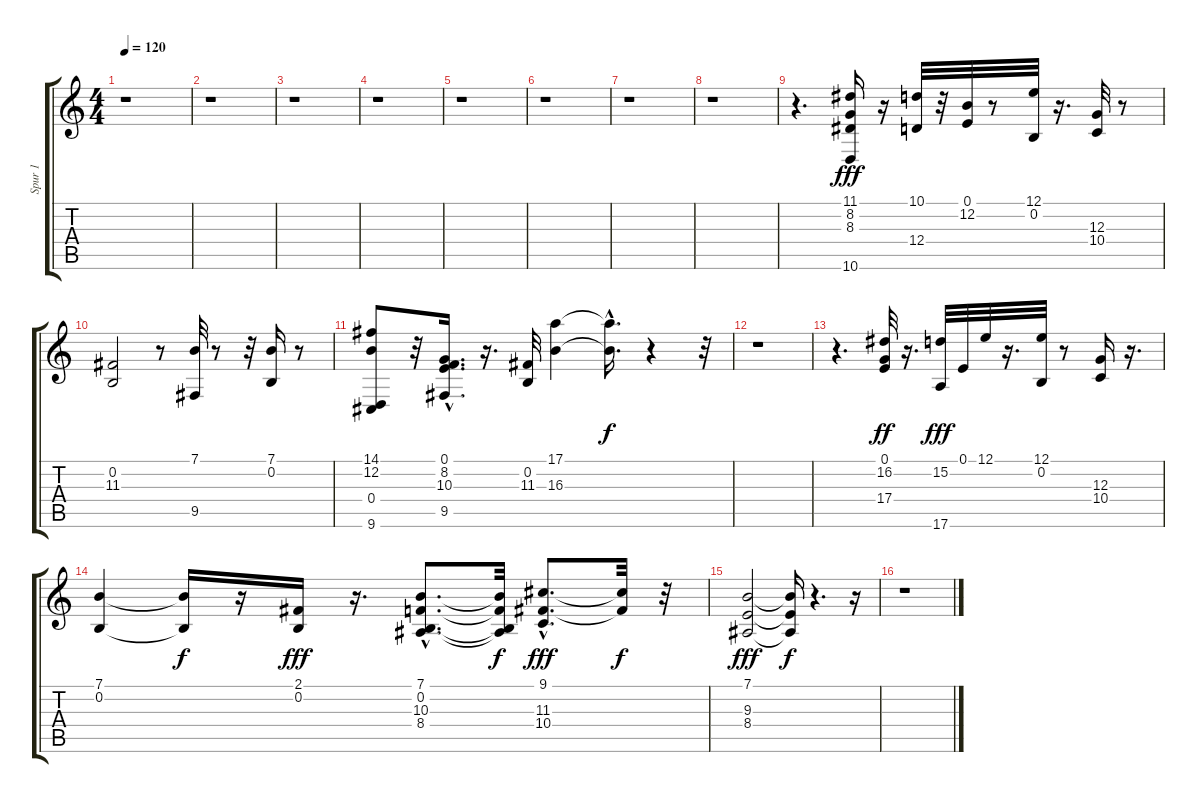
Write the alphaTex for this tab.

\track ("Spur 1" "Spur 1") {instrument trumpet}
\staff {score tabs}
\tuning (E4 B3 G3 D3 A2 E2) {hide}
\ts (4 4)
\tempo 120
\clef g2
\ks c
r.1{dy fff} |
r.1 |
r.1 |
r.1 |
r.1 |
r.1 |
r.1 |
r.1 |
r.4{d} (11.1 8.2 8.3 10.6).16 r.16 (10.1 12.4).32 r.32 (0.1 12.2).32 r.8 (12.1 0.2).32 r.16{d} (12.3 10.4).32 r.8 |
(0.2 11.3).2 r.8 (7.1 9.5).32 r.8 r.32 (7.1 0.2).16 r.8 |
(14.1 12.2 0.4 9.6).8 r.32 (0.1{hac} 8.2 10.3 9.5).16{d} r.16{d} (0.2 11.3).32 (17.1 16.3).4 (17.1{hac t} 16.3{t}).16{d dy f} r.4 r.32 |
r.1 |
r.4{d} (0.1 16.2 17.4).32{dy ff} r.16{d} (15.2 17.6).32{dy fff} 0.1.32 12.1.32 r.16{d} (12.1 0.2).32 r.8 (12.3 10.4).16 r.16{d} |
(7.1 0.2).4 (7.1{t} 0.2{t}).16{dy f} r.16 (2.1 0.2).16{dy fff} r.16{d} (7.1{hac} 0.2{hac} 10.3{hac} 8.4{hac}).8{d} (7.1{t} 0.2{t} 10.3{t} 8.4{t}).32{dy f} (9.1{hac} 11.3{hac} 10.4{hac}).8{d dy fff} (9.1{t} 11.3{t}).32{dy f} r.32 |
(7.1 9.3 8.4).2{dy fff} (7.1{t} 9.3{t} 8.4{t}).16{dy f} r.4{d} r.16 |
r.1
